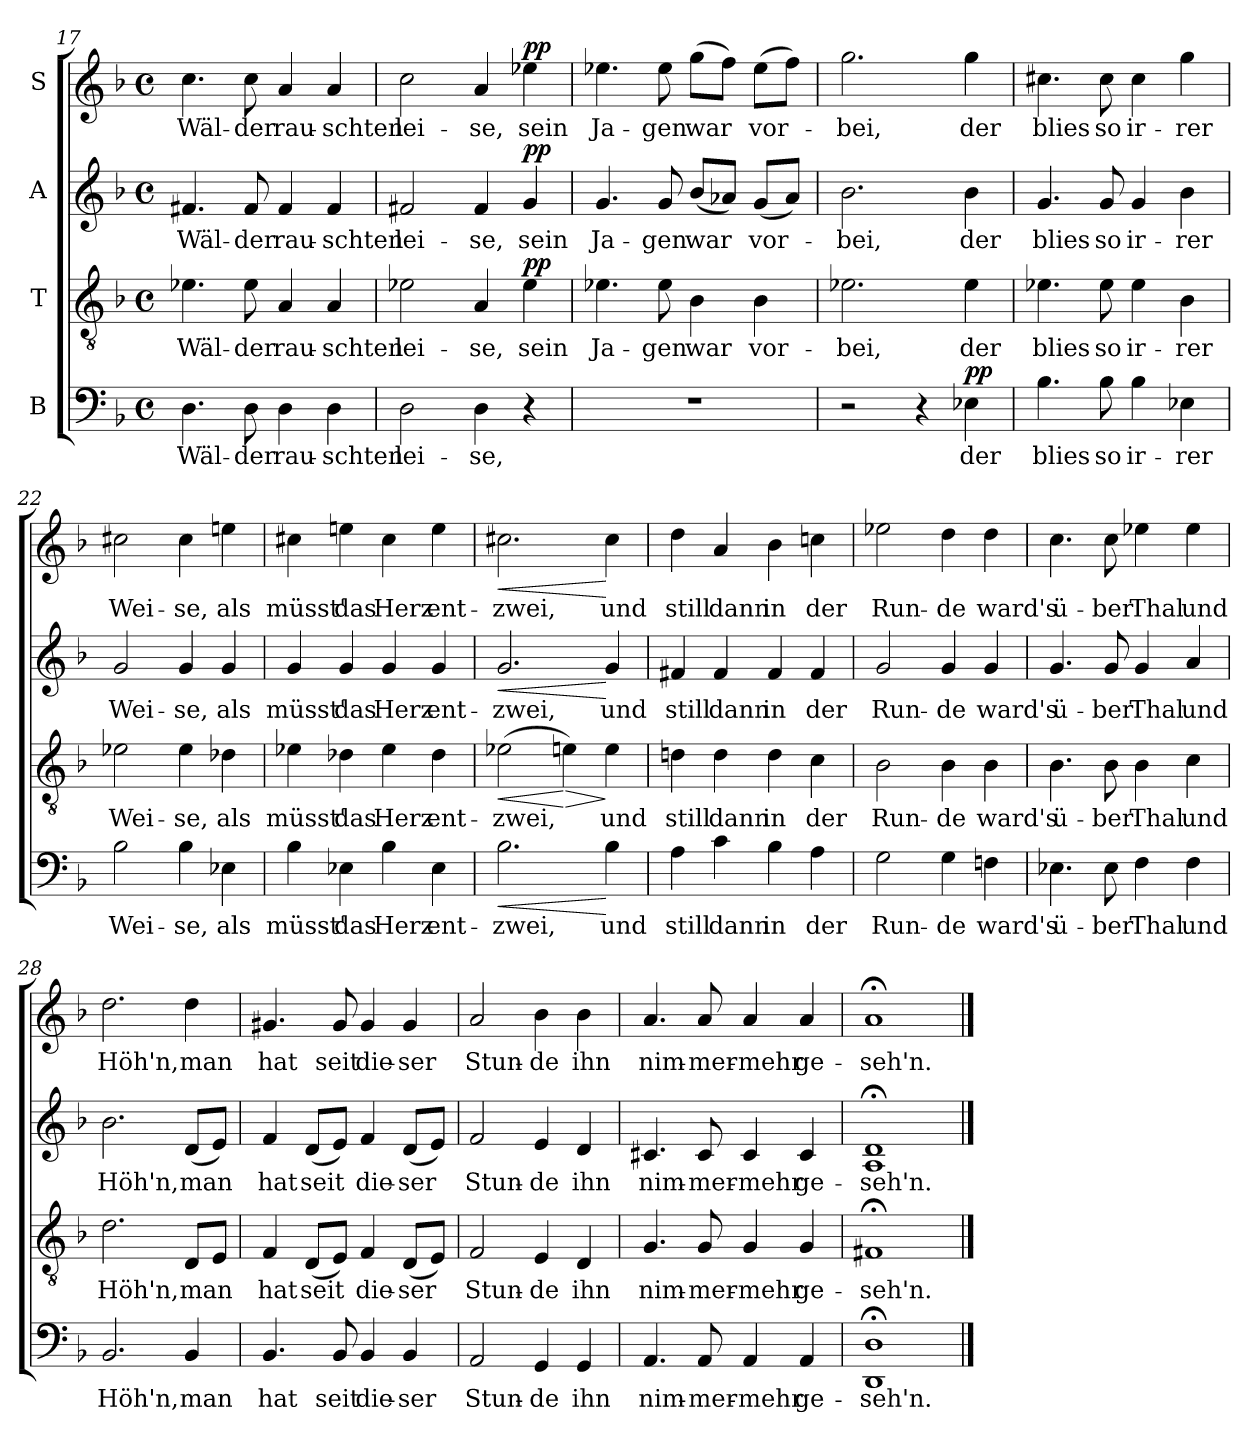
**kern	**text	**dynam	**kern	**text	**dynam	**kern	**text	**dynam	**kern	**text	**dynam
*part4	*part4	*part4	*part3	*part3	*part3	*part2	*part2	*part2	*part1	*part1	*part1
*staff4	*staff4	*staff4	*staff3	*staff3	*staff3	*staff2	*staff2	*staff2	*staff1	*staff1	*staff1
*I"B	*	*	*I"T	*	*	*I"A	*	*	*I"S	*	*
!!LO:PB:g=z
*clefF4	*	*	*clefGv2	*	*	*clefG2	*	*	*clefG2	*	*
*k[b-]	*	*	*k[b-]	*	*	*k[b-]	*	*	*k[b-]	*	*
*F:	*	*	*F:	*	*	*F:	*	*	*F:	*	*
*M4/4	*	*	*M4/4	*	*	*M4/4	*	*	*M4/4	*	*
*met(c)	*	*	*met(c)	*	*	*met(c)	*	*	*met(c)	*	*
=17	=17	=17	=17	=17	=17	=17	=17	=17	=17	=17	=17
4.D\	Wäl-	.	4.e-X\	Wäl-	.	4.f#X/	Wäl-	.	4.cc\	Wäl-	.
8D\	-der	.	8e-\	-der	.	8f#/	-der	.	8cc\	-der	.
4D\	rau-	.	4A/	rau-	.	4f#/	rau-	.	4a/	rau-	.
4D\	-schten	.	4A/	-schten	.	4f#/	-schten	.	4a/	-schten	.
=18	=18	=18	=18	=18	=18	=18	=18	=18	=18	=18	=18
2D\	lei-	.	2e-X\	lei-	.	2f#X/	lei-	.	2cc\	lei-	.
4D\	-se,	.	4A/	-se,	.	4f#/	-se,	.	4a/	-se,	.
!	!	!	!	!	!LO:DY:a	!	!	!LO:DY:a	!	!	!LO:DY:a
4r	.	.	4e-\	sein	pp	4g/	sein	pp	4ee-X\	sein	pp
=19	=19	=19	=19	=19	=19	=19	=19	=19	=19	=19	=19
1r	.	.	4.e-X\	Ja-	.	4.g/	Ja-	.	4.ee-X\	Ja-	.
.	.	.	8e-\	-gen	.	8g/	-gen	.	8ee-\	-gen	.
.	.	.	4B-\	war	.	(8b-/L	war	.	(8gg\L	war	.
.	.	.	.	.	.	8a-X/J)	.	.	8ff\J)	.	.
.	.	.	4B-\	vor-	.	(8g/L	vor-	.	(8ee-\L	vor-	.
.	.	.	.	.	.	8a-/J)	.	.	8ff\J)	.	.
=20	=20	=20	=20	=20	=20	=20	=20	=20	=20	=20	=20
2r	.	.	2.e-X\	-bei,	.	2.b-\	-bei,	.	2.gg\	-bei,	.
4r	.	.	.	.	.	.	.	.	.	.	.
!	!	!LO:DY:a	!	!	!	!	!	!	!	!	!
4E-X\	der	pp	4e-\	der	.	4b-\	der	.	4gg\	der	.
=21	=21	=21	=21	=21	=21	=21	=21	=21	=21	=21	=21
4.B-\	blies	.	4.e-X\	blies	.	4.g/	blies	.	4.cc#X\	blies	.
8B-\	so	.	8e-\	so	.	8g/	so	.	8cc#\	so	.
4B-\	ir-	.	4e-\	ir-	.	4g/	ir-	.	4cc#\	ir-	.
4E-X\	-rer	.	4B-\	-rer	.	4b-\	-rer	.	4gg\	-rer	.
!!LO:LB:g=z
=22	=22	=22	=22	=22	=22	=22	=22	=22	=22	=22	=22
2B-\	Wei-	.	2e-X\	Wei-	.	2g/	Wei-	.	2cc#X\	Wei-	.
4B-\	-se,	.	4e-\	-se,	.	4g/	-se,	.	4cc#\	-se,	.
4E-X\	als	.	4d-X\	als	.	4g/	als	.	4een\	als	.
=23	=23	=23	=23	=23	=23	=23	=23	=23	=23	=23	=23
4B-\	müsst'	.	4e-X\	müsst'	.	4g/	müsst'	.	4cc#X\	müsst'	.
4E-X\	das	.	4d-X\	das	.	4g/	das	.	4een\	das	.
4B-\	Herz	.	4e-\	Herz	.	4g/	Herz	.	4cc#\	Herz	.
4E-\	ent-	.	4d-\	ent-	.	4g/	ent-	.	4ee\	ent-	.
=24	=24	=24	=24	=24	=24	=24	=24	=24	=24	=24	=24
!	!	!LO:HP:b	!	!	!	!	!	!	!	!	!
!	!	!LO:HP:n=1:b	!	!	!LO:HP:b	!	!	!LO:HP:b	!	!	!
!	!	!	!	!	!	!	!	!LO:HP:n=1:b	!	!	!LO:HP:b
!	!	!	!	!	!	!	!	!	!	!	!LO:HP:n=1:b
2.B-\	-zwei,	< >	(2e-X\	-zwei,	<	2.g/	-zwei,	< >	2.cc#X\	-zwei,	< >
!	!	!	!	!	!LO:HP:n=1:b	!	!	!	!	!	!
.	.	.	4en\)	.	[ >	.	.	.	.	.	.
4B-\	und	[	4e\	und	]	4g/	und	[	4cc#\	und	[
.	.	]	.	.	.	.	.	]	.	.	]
=25	=25	=25	=25	=25	=25	=25	=25	=25	=25	=25	=25
4A\	still	.	4dn\	still	.	4f#X/	still	.	4dd\	still	.
4c\	dann	.	4d\	dann	.	4f#/	dann	.	4a/	dann	.
4B-\	in	.	4d\	in	.	4f#/	in	.	4b-\	in	.
4A\	der	.	4c\	der	.	4f#/	der	.	4ccn\	der	.
=26	=26	=26	=26	=26	=26	=26	=26	=26	=26	=26	=26
2G\	Run-	.	2B-\	Run-	.	2g/	Run-	.	2ee-X\	Run-	.
4G\	-de	.	4B-\	-de	.	4g/	-de	.	4dd\	-de	.
4Fn\	ward's	.	4B-\	ward's	.	4g/	ward's	.	4dd\	ward's	.
!!LO:LB:g=z
=27	=27	=27	=27	=27	=27	=27	=27	=27	=27	=27	=27
4.E-X\	ü-	.	4.B-\	ü-	.	4.g/	ü-	.	4.cc\	ü-	.
8E-\	-ber	.	8B-\	-ber	.	8g/	-ber	.	8cc\	-ber	.
4F\	Thal	.	4B-\	Thal	.	4g/	Thal	.	4ee-X\	Thal	.
4F\	und	.	4c\	und	.	4a/	und	.	4ee-\	und	.
=28	=28	=28	=28	=28	=28	=28	=28	=28	=28	=28	=28
2.BB-/	Höh'n,	.	2.d\	Höh'n,	.	2.b-\	Höh'n,	.	2.dd\	Höh'n,	.
4BB-/	man	.	8D/L	man	.	(8d/L	man	.	4dd\	man	.
.	.	.	8E/J	.	.	8e/J)	.	.	.	.	.
=29	=29	=29	=29	=29	=29	=29	=29	=29	=29	=29	=29
4.BB-/	hat	.	4F/	hat	.	4f/	hat	.	4.g#X/	hat	.
.	.	.	(8D/L	seit	.	(8d/L	seit	.	.	.	.
8BB-/	seit	.	8E/J)	.	.	8e/J)	.	.	8g#/	seit	.
4BB-/	die-	.	4F/	die-	.	4f/	die-	.	4g#/	die-	.
4BB-/	-ser	.	(8D/L	-ser	.	(8d/L	-ser	.	4g#/	-ser	.
.	.	.	8E/J)	.	.	8e/J)	.	.	.	.	.
=30	=30	=30	=30	=30	=30	=30	=30	=30	=30	=30	=30
2AA/	Stun-	.	2F/	Stun-	.	2f/	Stun-	.	2a/	Stun-	.
4GG/	-de	.	4E/	-de	.	4e/	-de	.	4b-\	-de	.
4GG/	ihn	.	4D/	ihn	.	4d/	ihn	.	4b-\	ihn	.
=31	=31	=31	=31	=31	=31	=31	=31	=31	=31	=31	=31
4.AA/	nim-	.	4.G/	nim-	.	4.c#X/	nim-	.	4.a/	nim-	.
8AA/	-mer-	.	8G/	-mer-	.	8c#/	-mer-	.	8a/	-mer-	.
4AA/	-mehr	.	4G/	-mehr	.	4c#/	-mehr	.	4a/	-mehr	.
4AA/	ge-	.	4G/	ge-	.	4c#/	ge-	.	4a/	ge-	.
=32	=32	=32	=32	=32	=32	=32	=32	=32	=32	=32	=32
1DD;< 1D;<	-seh'n.	.	1F#X;<	-seh'n.	.	1A;< 1d;<	-seh'n.	.	1a;<	-seh'n.	.
==	==	==	==	==	==	==	==	==	==	==	==
*-	*-	*-	*-	*-	*-	*-	*-	*-	*-	*-	*-
